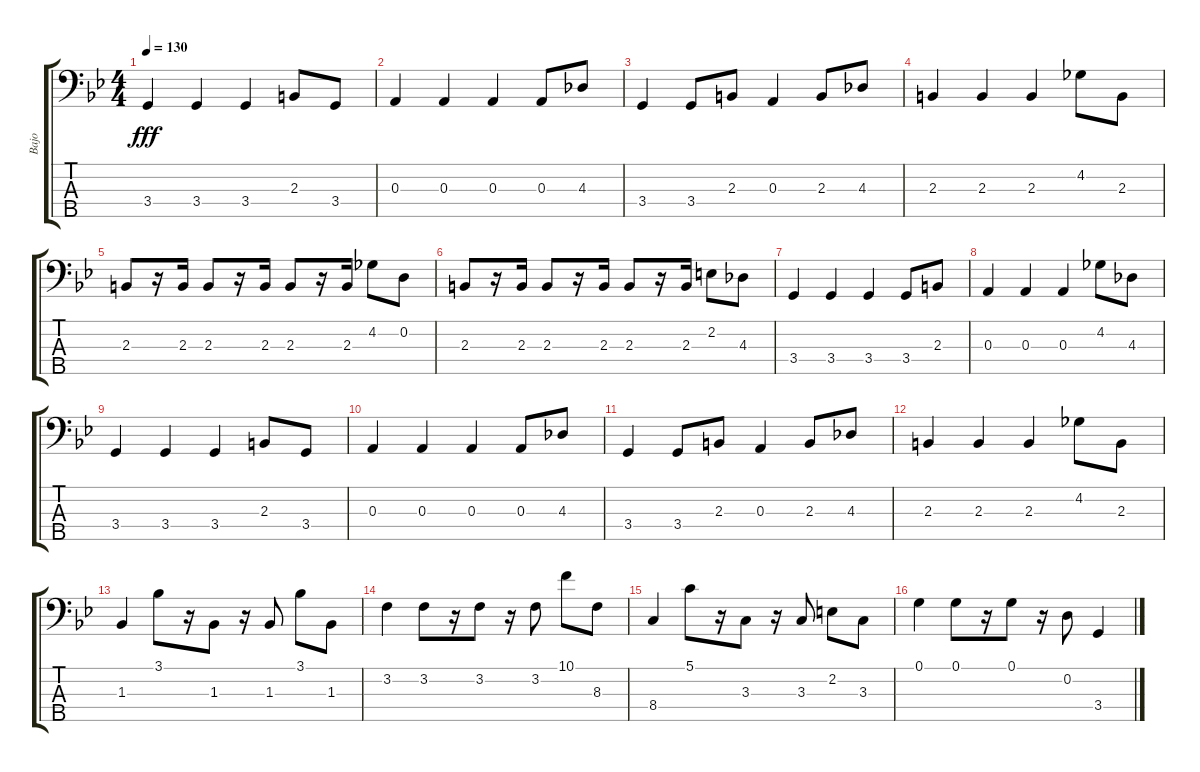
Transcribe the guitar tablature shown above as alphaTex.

\track ("Bajo" "Bajo") {instrument electricbassfinger}
\staff {score tabs}
\tuning (G2 D2 A1 E1 B0) {hide}
\ts (4 4)
\tempo 130
\clef f4
\ks gminor
3.4.4{dy fff} 3.4.4 3.4.4 2.3.8 3.4.8 |
0.3.4 0.3.4 0.3.4 0.3.8 4.3.8 |
3.4.4 3.4.8 2.3.8 0.3.4 2.3.8 4.3.8 |
2.3.4 2.3.4 2.3.4 4.2.8 2.3.8 |
2.3.8 r.16 2.3.16 2.3.8 r.16 2.3.16 2.3.8 r.16 2.3.16 4.2.8 0.2.8 |
2.3.8 r.16 2.3.16 2.3.8 r.16 2.3.16 2.3.8 r.16 2.3.16 2.2.8 4.3.8 |
3.4.4 3.4.4 3.4.4 3.4.8 2.3.8 |
0.3.4 0.3.4 0.3.4 4.2.8 4.3.8 |
3.4.4 3.4.4 3.4.4 2.3.8 3.4.8 |
0.3.4 0.3.4 0.3.4 0.3.8 4.3.8 |
3.4.4 3.4.8 2.3.8 0.3.4 2.3.8 4.3.8 |
2.3.4 2.3.4 2.3.4 4.2.8 2.3.8 |
1.3.4 3.1.8 r.16 1.3.8 r.16 1.3.8 3.1.8 1.3.8 |
3.2.4 3.2.8 r.16 3.2.8 r.16 3.2.8 10.1.8 8.3.8 |
8.4.4 5.1.8 r.16 3.3.8 r.16 3.3.8 2.2.8 3.3.8 |
0.1.4 0.1.8 r.16 0.1.8 r.16 0.2.8 3.4.4
